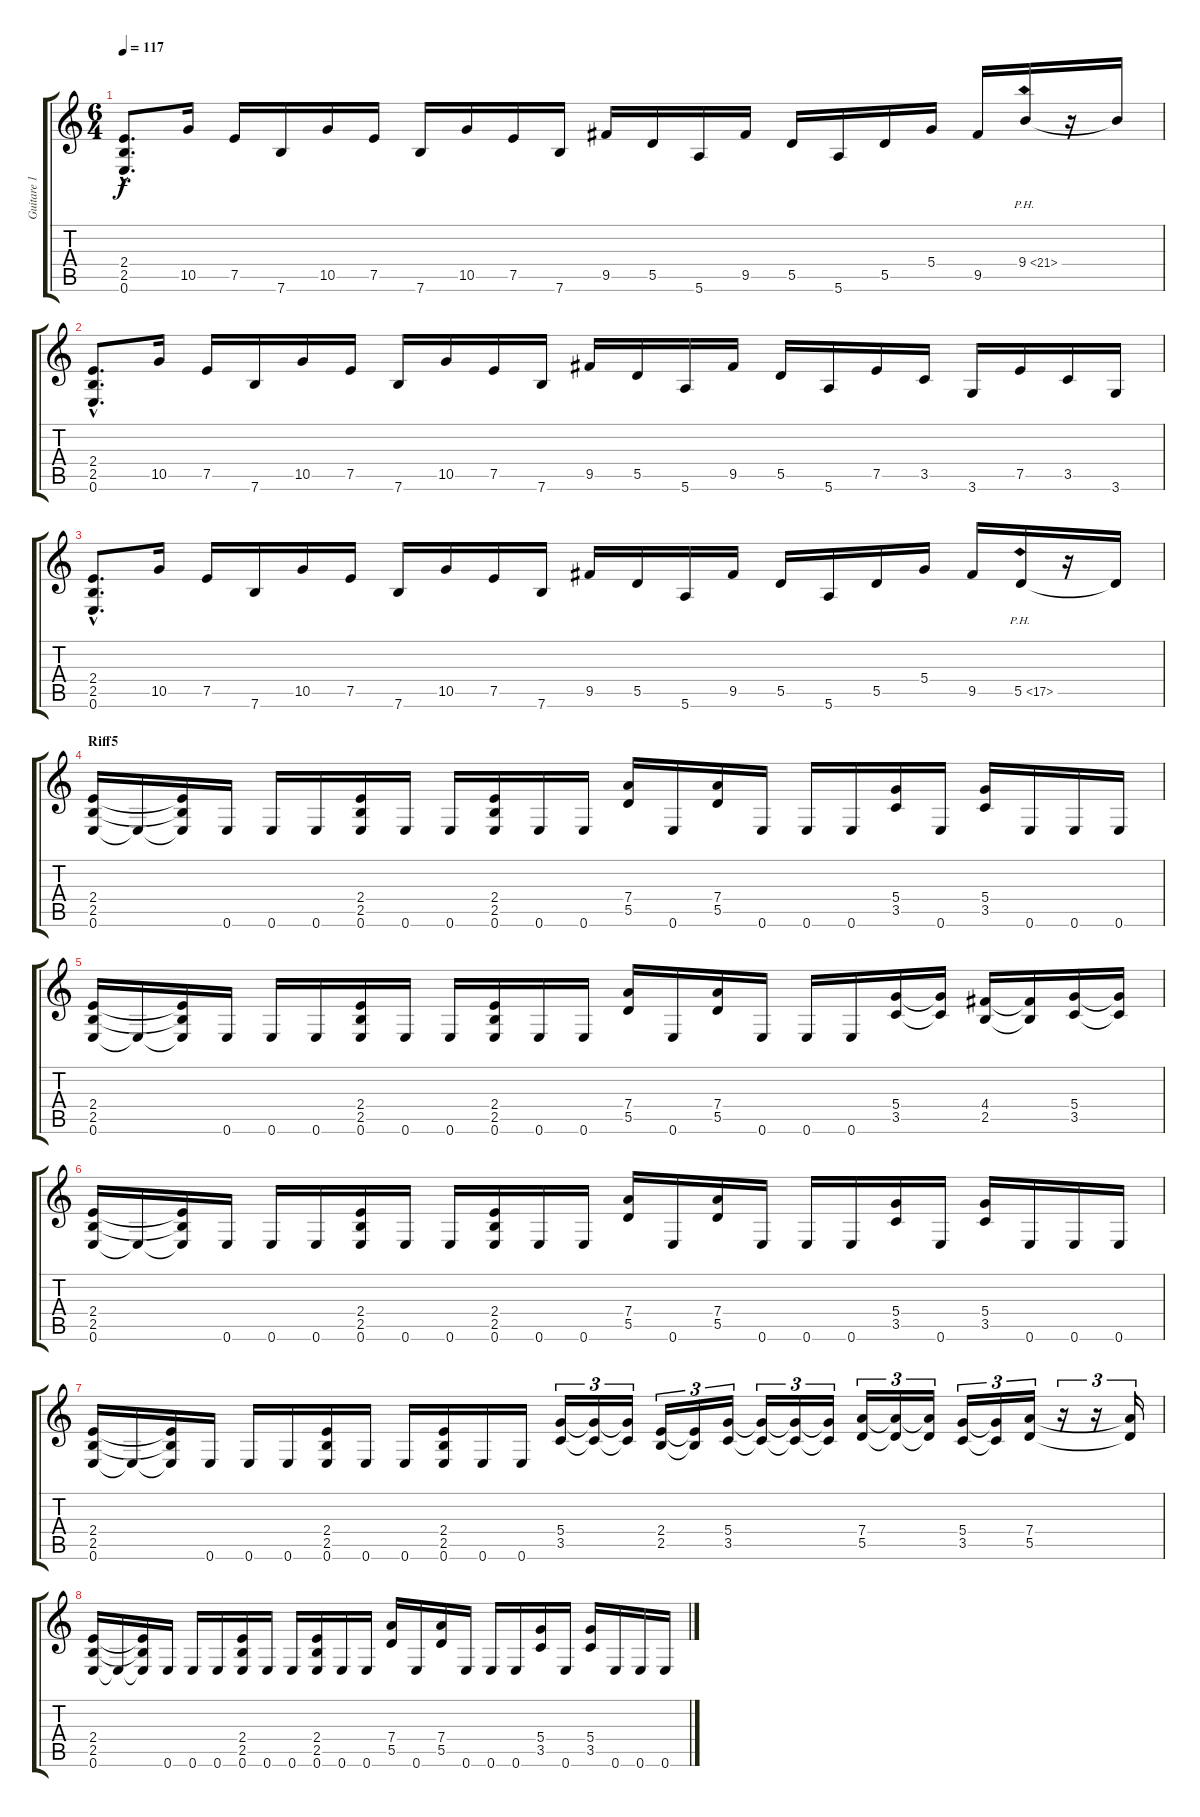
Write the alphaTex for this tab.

\track ("Guitare 1" "Guitare 1") {instrument distortionguitar}
\staff {score tabs}
\tuning (E4 B3 G3 D3 A2 E2) {hide}
\ts (6 4)
\tempo 117
\clef g2
\ks c
(2.4{hac} 2.5{hac} 0.6{hac}).8{d dy f} 10.5.16 7.5.16 7.6.16 10.5.16 7.5.16 7.6.16 10.5.16 7.5.16 7.6.16 9.5.16 5.5.16 5.6.16 9.5.16 5.5.16 5.6.16 5.5.16 5.4.16 9.5.16 9.4{ph 12}.16 r.16 9.4{t}.16 |
(2.4{hac} 2.5{hac} 0.6{hac}).8{d} 10.5.16 7.5.16 7.6.16 10.5.16 7.5.16 7.6.16 10.5.16 7.5.16 7.6.16 9.5.16 5.5.16 5.6.16 9.5.16 5.5.16 5.6.16 7.5.16 3.5.16 3.6.16 7.5.16 3.5.16 3.6.16 |
(2.4{hac} 2.5{hac} 0.6{hac}).8{d} 10.5.16 7.5.16 7.6.16 10.5.16 7.5.16 7.6.16 10.5.16 7.5.16 7.6.16 9.5.16 5.5.16 5.6.16 9.5.16 5.5.16 5.6.16 5.5.16 5.4.16 9.5.16 5.5{ph 12}.16 r.16 5.5{t}.16 |
\section ("" "Riff5")
(2.4 2.5 0.6).16 0.6{t}.16 (2.4{t} 2.5{t} 0.6{t}).16 0.6.16 0.6.16 0.6.16 (2.4 2.5 0.6).16 0.6.16 0.6.16 (2.4 2.5 0.6).16 0.6.16 0.6.16 (7.4 5.5).16 0.6.16 (7.4 5.5).16 0.6.16 0.6.16 0.6.16 (5.4 3.5).16 0.6.16 (5.4 3.5).16 0.6.16 0.6.16 0.6.16 |
(2.4 2.5 0.6).16 0.6{t}.16 (2.4{t} 2.5{t} 0.6{t}).16 0.6.16 0.6.16 0.6.16 (2.4 2.5 0.6).16 0.6.16 0.6.16 (2.4 2.5 0.6).16 0.6.16 0.6.16 (7.4 5.5).16 0.6.16 (7.4 5.5).16 0.6.16 0.6.16 0.6.16 (5.4 3.5).16 (5.4{t} 3.5{t}).16 (4.4 2.5).16 (4.4{t} 2.5{t}).16 (5.4 3.5).16 (5.4{t} 3.5{t}).16 |
(2.4 2.5 0.6).16 0.6{t}.16 (2.4{t} 2.5{t} 0.6{t}).16 0.6.16 0.6.16 0.6.16 (2.4 2.5 0.6).16 0.6.16 0.6.16 (2.4 2.5 0.6).16 0.6.16 0.6.16 (7.4 5.5).16 0.6.16 (7.4 5.5).16 0.6.16 0.6.16 0.6.16 (5.4 3.5).16 0.6.16 (5.4 3.5).16 0.6.16 0.6.16 0.6.16 |
(2.4 2.5 0.6).16 0.6{t}.16 (2.4{t} 2.5{t} 0.6{t}).16 0.6.16 0.6.16 0.6.16 (2.4 2.5 0.6).16 0.6.16 0.6.16 (2.4 2.5 0.6).16 0.6.16 0.6.16 (5.4 3.5).16{tu (3 2)} (5.4{t} 3.5{t}).16{tu (3 2)} (5.4{t} 3.5{t}).16{tu (3 2)} (2.4 2.5).16{tu (3 2)} (2.4{t} 2.5{t}).16{tu (3 2)} (5.4 3.5).16{tu (3 2)} (5.4{t} 3.5{t}).16{tu (3 2)} (5.4{t} 3.5{t}).16{tu (3 2)} (5.4{t} 3.5{t}).16{tu (3 2)} (7.4 5.5).16{tu (3 2)} (7.4{t} 5.5{t}).16{tu (3 2)} (7.4{t} 5.5{t}).16{tu (3 2)} (5.4 3.5).16{tu (3 2)} (5.4{t} 3.5{t}).16{tu (3 2)} (7.4 5.5).16{tu (3 2)} r.16{tu (3 2)} r.16{tu (3 2)} (7.4{t} 5.5{t}).16{tu (3 2)} |
(2.4 2.5 0.6).16 0.6{t}.16 (2.4{t} 2.5{t} 0.6{t}).16 0.6.16 0.6.16 0.6.16 (2.4 2.5 0.6).16 0.6.16 0.6.16 (2.4 2.5 0.6).16 0.6.16 0.6.16 (7.4 5.5).16 0.6.16 (7.4 5.5).16 0.6.16 0.6.16 0.6.16 (5.4 3.5).16 0.6.16 (5.4 3.5).16 0.6.16 0.6.16 0.6.16
